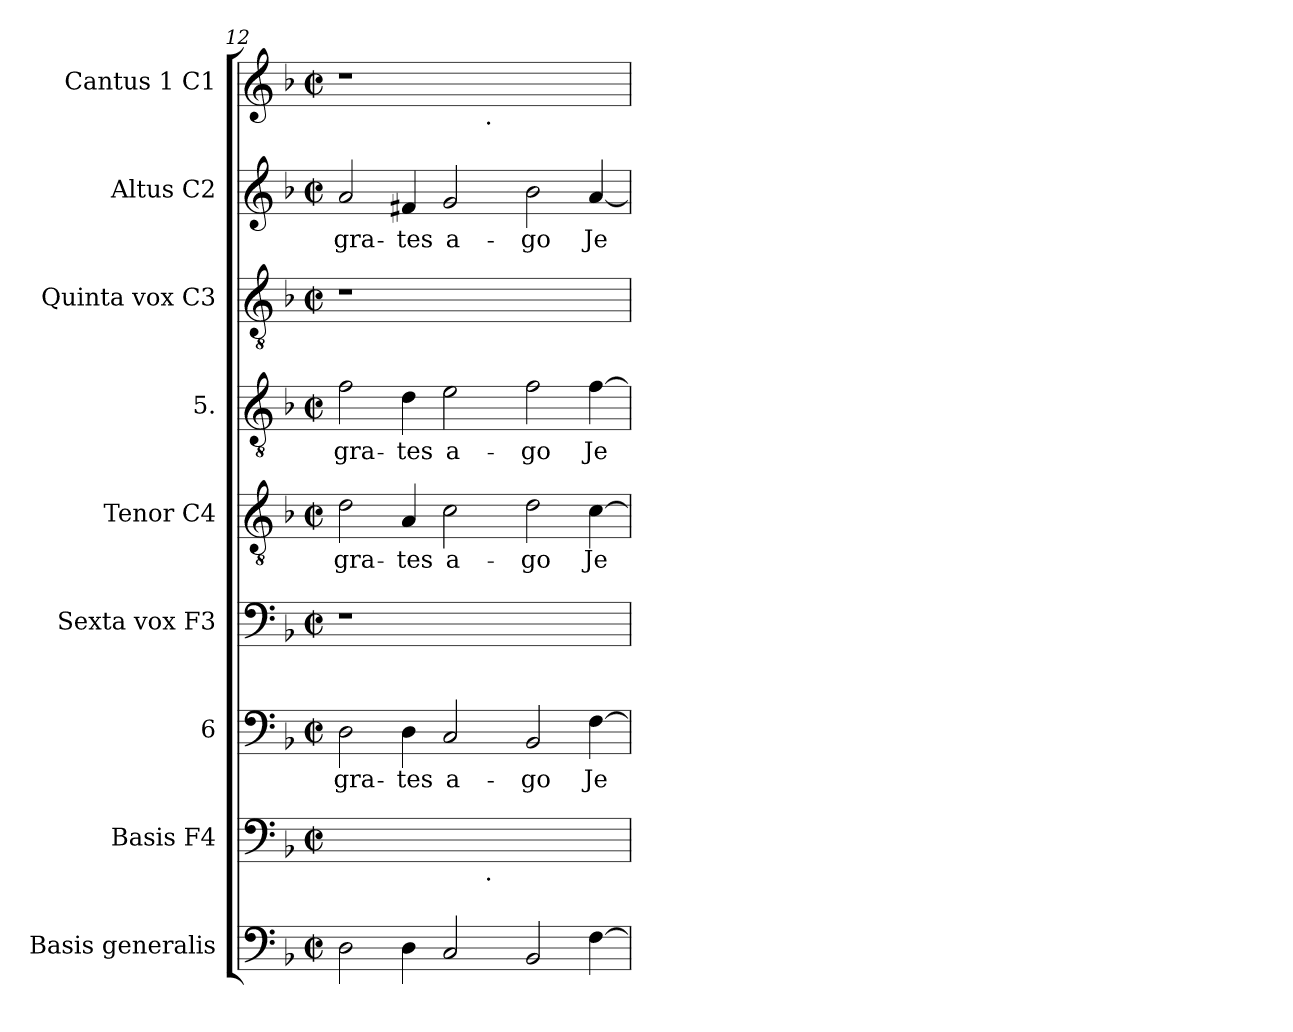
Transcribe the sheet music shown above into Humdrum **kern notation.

**kern	**text	**kern	**kern	**text	**kern	**kern	**text	**kern	**text	**kern	**kern	**text	**kern
*part9	*part9	*part8	*part7	*part7	*part6	*part5	*part5	*part4	*part4	*part3	*part2	*part2	*part1
*staff9	*staff9	*staff8	*staff7	*staff7	*staff6	*staff5	*staff5	*staff4	*staff4	*staff3	*staff2	*staff2	*staff1
*I"Basis  generalis	*	*I"Basis  F4	*I"6	*	*I"Sexta vox  F3	*I"Tenor  C4	*	*I"5.	*	*I"Quinta vox  C3	*I"Altus  C2	*	*I"Cantus 1  C1
*	*	*I'B	*	*	*	*I'T	*	*	*	*	*I'A	*	*I'C
!!LO:PB:g=z
*clefF4	*	*clefF4	*clefF4	*	*clefF4	*clefGv2	*	*clefGv2	*	*clefGv2	*clefG2	*	*clefG2
*k[b-]	*	*k[b-]	*k[b-]	*	*k[b-]	*k[b-]	*	*k[b-]	*	*k[b-]	*k[b-]	*	*k[b-]
*F:	*	*F:	*F:	*	*F:	*F:	*	*F:	*	*F:	*F:	*	*F:
*M2/2	*	*M2/2	*M2/2	*	*M2/2	*M2/2	*	*M2/2	*	*M2/2	*M2/2	*	*M2/2
*met(c|)	*	*met(c|)	*met(c|)	*	*met(c|)	*met(c|)	*	*met(c|)	*	*met(c|)	*met(c|)	*	*met(c|)
=12	=12	=12	=12	=12	=12	=12	=12	=12	=12	=12	=12	=12	=12
!	!LO:LY:a:cj	!	!	!LO:LY:b:cj	!	!	!LO:LY:b:cj	!	!LO:LY:b:cj	!	!	!LO:LY:b:cj	!
2D\	.	1ryy	2D\	gra-	1r	2d\	gra-	2f\	gra-	1r	2a/	gra-	1r
!	!LO:LY:a:cj	!	!	!LO:LY:b:cj	!	!	!LO:LY:b:cj	!	!LO:LY:b:cj	!	!	!LO:LY:b:cj	!
4D\	.	.	4D\	-tes	.	4A/	-tes	4d\	-tes	.	4f#X/	-tes	.
!	!LO:LY:a:cj	!	!	!LO:LY:b:cj	!	!	!LO:LY:b:cj	!	!LO:LY:b:cj	!	!	!LO:LY:b:cj	!
2C/	.	.	2C/	a-	.	2c\	a-	2e\	a-	.	2g/	a-	.
!	!	!	!	!	!	!	!	!	!	!	!	!	!LO:TX:b:t=.
!	!	!LO:TX:b:t=.	!	!	!	!	!	!	!	!	!	!	!
.	.	1ryy	.	.	1ryy	.	.	.	.	1ryy	.	.	1ryy
!	!LO:LY:a:cj	!	!	!LO:LY:b:cj	!	!	!LO:LY:b:cj	!	!LO:LY:b:cj	!	!	!LO:LY:b:cj	!
2BB-/	.	.	2BB-/	-go	.	2d\	-go	2f\	-go	.	2b-\	-go	.
!	!LO:LY:a:cj	!	!	!LO:LY:b:cj	!	!	!LO:LY:b:cj	!	!LO:LY:b:cj	!	!	!LO:LY:b:cj	!
[>4F\	.	.	[>4F\	Je-	.	[>4c\	Je-	[>4f\	Je-	.	[<4a/	Je-	.
=	=	=	=	=	=	=	=	=	=	=	=	=	=
*-	*-	*-	*-	*-	*-	*-	*-	*-	*-	*-	*-	*-	*-
